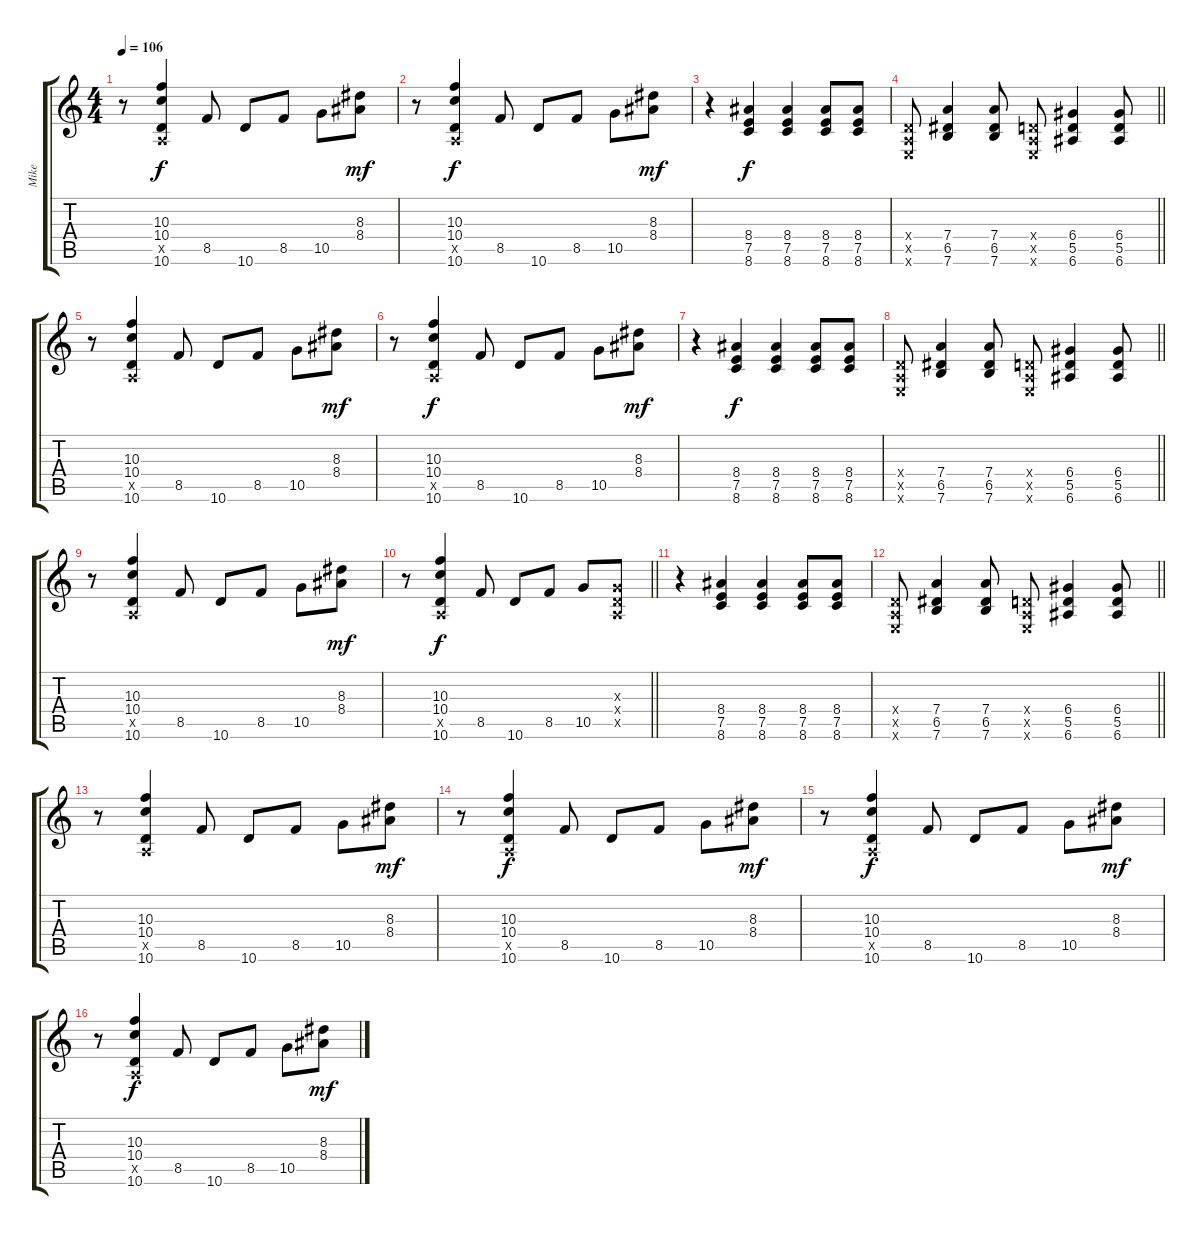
\track ("Mike" "Mike") {instrument overdrivenguitar}
\staff {score tabs}
\tuning (E4 B3 G3 D3 A2 E2) {hide}
\ts (4 4)
\tempo 106
\clef g2
\ks c
r.8{dy mf} (10.3 10.4 0.5{x} 10.6).4{dy f} 8.5.8 10.6.8 8.5.8 10.5.8 (8.3 8.4).8{dy mf} |
r.8 (10.3 10.4 0.5{x} 10.6).4{dy f} 8.5.8 10.6.8 8.5.8 10.5.8 (8.3 8.4).8{dy mf} |
r.4 (8.4 7.5 8.6).4{dy f} (8.4 7.5 8.6).4 (8.4 7.5 8.6).8 (8.4 7.5 8.6).8 |
\barLineRight lightlight
(0.4{x} 0.5{x} 0.6{x}).8 (7.4 6.5 7.6).4 (7.4 6.5 7.6).8 (0.4{x} 0.5{x} 0.6{x}).8 (6.4 5.5 6.6).4 (6.4 5.5 6.6).8 |
r.8 (10.3 10.4 0.5{x} 10.6).4 8.5.8 10.6.8 8.5.8 10.5.8 (8.3 8.4).8{dy mf} |
r.8 (10.3 10.4 0.5{x} 10.6).4{dy f} 8.5.8 10.6.8 8.5.8 10.5.8 (8.3 8.4).8{dy mf} |
r.4 (8.4 7.5 8.6).4{dy f} (8.4 7.5 8.6).4 (8.4 7.5 8.6).8 (8.4 7.5 8.6).8 |
\barLineRight lightlight
(0.4{x} 0.5{x} 0.6{x}).8 (7.4 6.5 7.6).4 (7.4 6.5 7.6).8 (0.4{x} 0.5{x} 0.6{x}).8 (6.4 5.5 6.6).4 (6.4 5.5 6.6).8 |
r.8 (10.3 10.4 0.5{x} 10.6).4 8.5.8 10.6.8 8.5.8 10.5.8 (8.3 8.4).8{dy mf} |
\barLineRight lightlight
r.8 (10.3 10.4 0.5{x} 10.6).4{dy f} 8.5.8 10.6.8 8.5.8 10.5.8 (0.3{x} 0.4{x} 0.5{x}).8 |
r.4 (8.4 7.5 8.6).4 (8.4 7.5 8.6).4 (8.4 7.5 8.6).8 (8.4 7.5 8.6).8 |
\barLineRight lightlight
(0.4{x} 0.5{x} 0.6{x}).8 (7.4 6.5 7.6).4 (7.4 6.5 7.6).8 (0.4{x} 0.5{x} 0.6{x}).8 (6.4 5.5 6.6).4 (6.4 5.5 6.6).8 |
r.8 (10.3 10.4 0.5{x} 10.6).4 8.5.8 10.6.8 8.5.8 10.5.8 (8.3 8.4).8{dy mf} |
r.8 (10.3 10.4 0.5{x} 10.6).4{dy f} 8.5.8 10.6.8 8.5.8 10.5.8 (8.3 8.4).8{dy mf} |
r.8 (10.3 10.4 0.5{x} 10.6).4{dy f} 8.5.8 10.6.8 8.5.8 10.5.8 (8.3 8.4).8{dy mf} |
r.8 (10.3 10.4 0.5{x} 10.6).4{dy f} 8.5.8 10.6.8 8.5.8 10.5.8 (8.3 8.4).8{dy mf}
